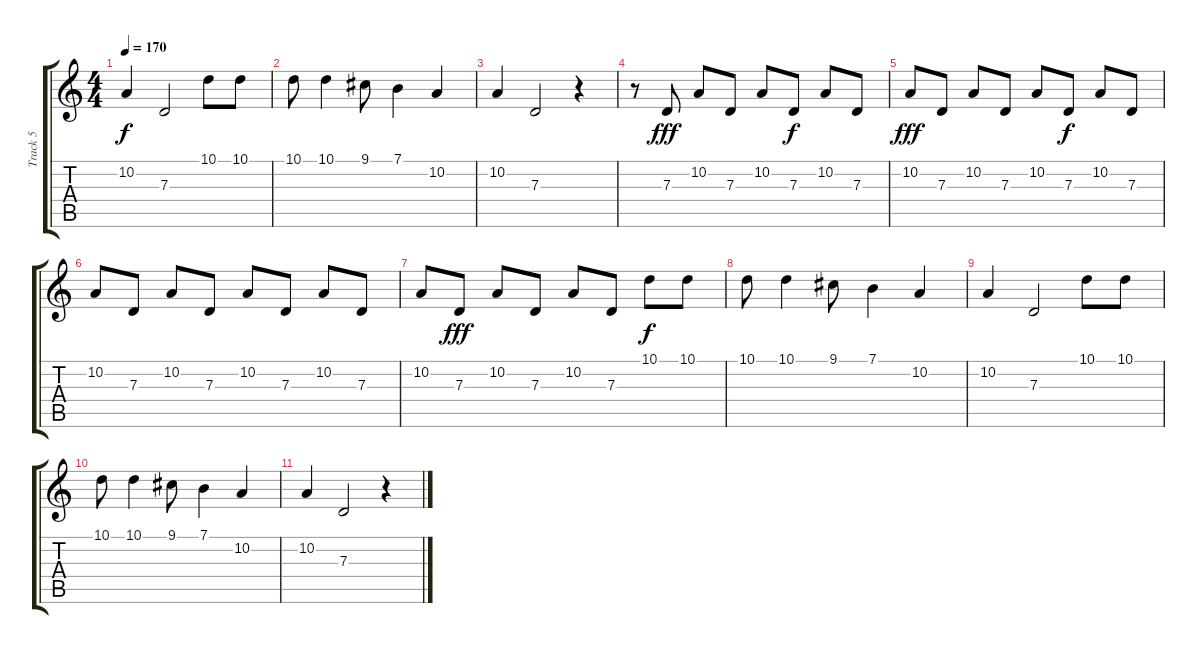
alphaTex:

\track ("Track 5" "Track 5") {instrument lead2sawtooth}
\staff {score tabs}
\tuning (E4 B3 G3 D3 A2 E2) {hide}
\ts (4 4)
\tempo 170
\clef g2
\ks c
10.2.4{dy f} 7.3.2 10.1.8 10.1.8 |
10.1.8 10.1.4 9.1.8 7.1.4 10.2.4 |
10.2.4 7.3.2 r.4 |
r.8 7.3.8{dy fff} 10.2.8 7.3.8 10.2.8 7.3.8{dy f} 10.2.8 7.3.8 |
10.2.8{dy fff} 7.3.8 10.2.8 7.3.8 10.2.8 7.3.8{dy f} 10.2.8 7.3.8 |
10.2.8 7.3.8 10.2.8 7.3.8 10.2.8 7.3.8 10.2.8 7.3.8 |
10.2.8 7.3.8{dy fff} 10.2.8 7.3.8 10.2.8 7.3.8 10.1.8{dy f} 10.1.8 |
10.1.8 10.1.4 9.1.8 7.1.4 10.2.4 |
10.2.4 7.3.2 10.1.8 10.1.8 |
10.1.8 10.1.4 9.1.8 7.1.4 10.2.4 |
10.2.4 7.3.2 r.4
